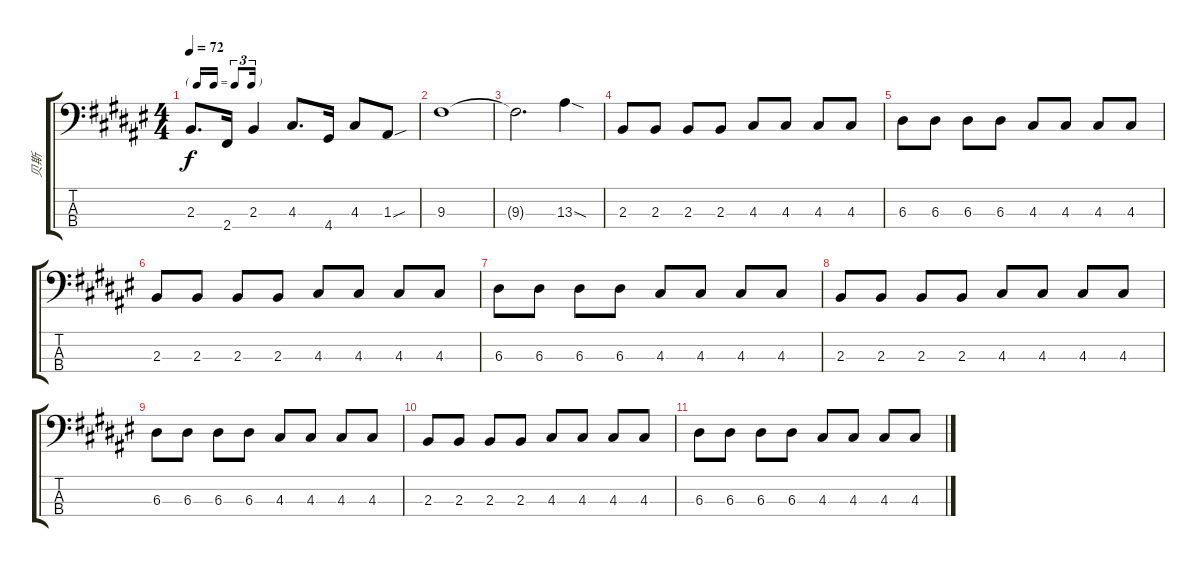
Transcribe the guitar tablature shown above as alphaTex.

\track ("贝斯" "贝斯") {instrument electricbassfinger}
\staff {score tabs}
\tuning (G2 D2 A1 E1) {hide}
\ts (4 4)
\tf triplet16th
\tempo 72
\clef f4
\ks f#
2.3.8{d dy f} 2.4.16 2.3.4 4.3.8{d} 4.4.16 4.3.8 1.3{sou}.8 |
9.3.1 |
9.3{t}.2{d} 13.3{sod}.4 |
2.3.8 2.3.8 2.3.8 2.3.8 4.3.8 4.3.8 4.3.8 4.3.8 |
6.3.8 6.3.8 6.3.8 6.3.8 4.3.8 4.3.8 4.3.8 4.3.8 |
2.3.8 2.3.8 2.3.8 2.3.8 4.3.8 4.3.8 4.3.8 4.3.8 |
6.3.8 6.3.8 6.3.8 6.3.8 4.3.8 4.3.8 4.3.8 4.3.8 |
2.3.8 2.3.8 2.3.8 2.3.8 4.3.8 4.3.8 4.3.8 4.3.8 |
6.3.8 6.3.8 6.3.8 6.3.8 4.3.8 4.3.8 4.3.8 4.3.8 |
2.3.8 2.3.8 2.3.8 2.3.8 4.3.8 4.3.8 4.3.8 4.3.8 |
6.3.8 6.3.8 6.3.8 6.3.8 4.3.8 4.3.8 4.3.8 4.3.8
